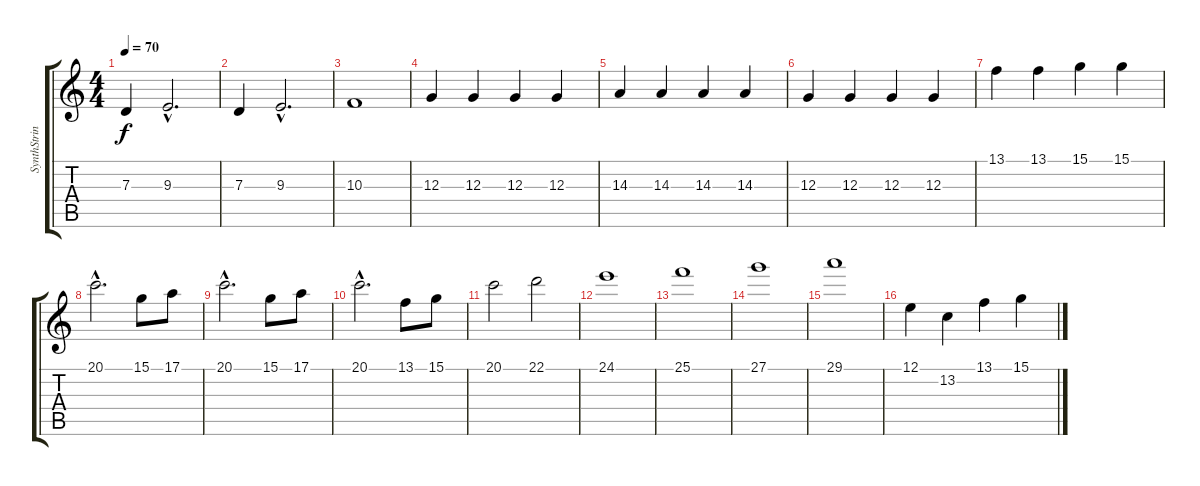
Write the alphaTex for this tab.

\track ("SynthStrings 1" "SynthStrin") {instrument synthstrings1}
\staff {score tabs}
\tuning (E4 B3 G3 D3 A2 E2) {hide}
\ts (4 4)
\tempo 70
\clef g2
\ks c
7.3.4{dy f} 9.3{hac}.2{d} |
7.3.4 9.3{hac}.2{d} |
10.3.1 |
12.3.4 12.3.4 12.3.4 12.3.4 |
14.3.4 14.3.4 14.3.4 14.3.4 |
12.3.4 12.3.4 12.3.4 12.3.4 |
13.1.4 13.1.4 15.1.4 15.1.4 |
20.1{hac}.2{d} 15.1.8 17.1.8 |
20.1{hac}.2{d} 15.1.8 17.1.8 |
20.1{hac}.2{d} 13.1.8 15.1.8 |
20.1.2 22.1.2 |
24.1.1 |
25.1.1 |
27.1.1 |
29.1.1 |
12.1.4 13.2.4 13.1.4 15.1.4
